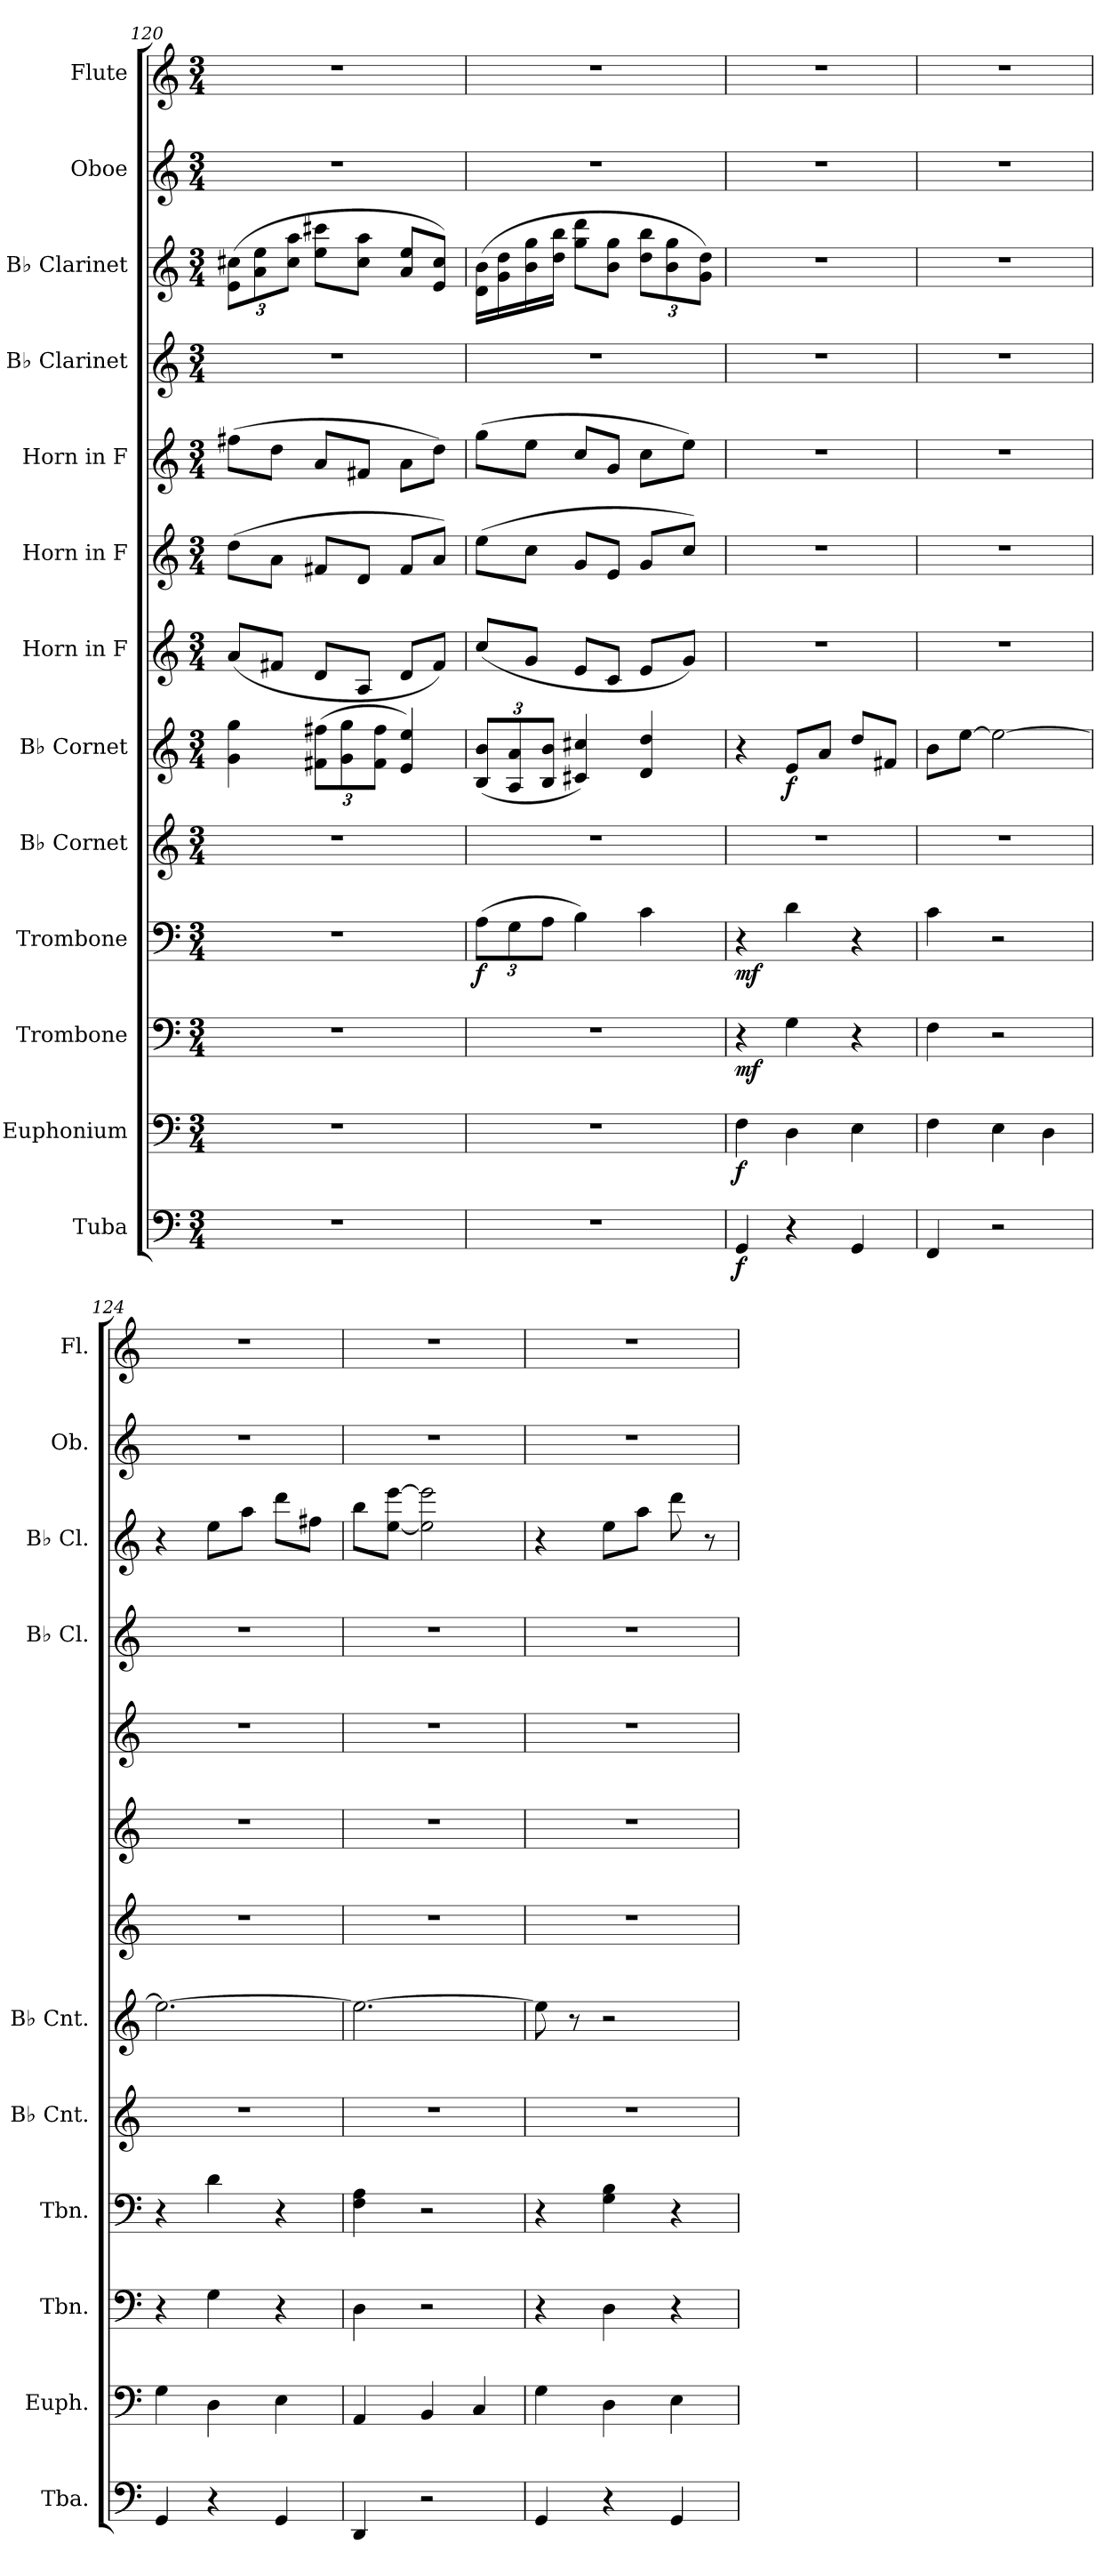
**kern	**dynam	**kern	**dynam	**kern	**dynam	**kern	**dynam	**kern	**kern	**dynam	**kern	**kern	**kern	**kern	**kern	**kern	**kern
*part13	*part13	*part12	*part12	*part11	*part11	*part10	*part10	*part9	*part8	*part8	*part7	*part6	*part5	*part4	*part3	*part2	*part1
*staff13	*staff13	*staff12	*staff12	*staff11	*staff11	*staff10	*staff10	*staff9	*staff8	*staff8	*staff7	*staff6	*staff5	*staff4	*staff3	*staff2	*staff1
*I"Tuba	*	*I"Euphonium	*	*I"Trombone	*	*I"Trombone	*	*I"B♭ Cornet	*I"B♭ Cornet	*	*I"Horn in F	*I"Horn in F	*I"Horn in F	*I"B♭ Clarinet	*I"B♭ Clarinet	*I"Oboe	*I"Flute
*I'Tba.	*	*I'Euph.	*	*I'Tbn.	*	*I'Tbn.	*	*I'B♭ Cnt.	*I'B♭ Cnt.	*	*	*	*	*I'B♭ Cl.	*I'B♭ Cl.	*I'Ob.	*I'Fl.
!!LO:PB:g=z
*clefF4	*	*clefF4	*	*clefF4	*	*clefF4	*	*clefG2	*clefG2	*	*clefG2	*clefG2	*clefG2	*clefG2	*clefG2	*clefG2	*clefG2
*	*	*	*	*	*	*	*	*ITrd1c2	*ITrd1c2	*	*ITrd4c7	*ITrd4c7	*ITrd4c7	*ITrd1c2	*ITrd1c2	*	*
*k[]	*	*k[]	*	*k[]	*	*k[]	*	*k[b-e-]	*k[b-e-]	*	*k[b-]	*k[b-]	*k[b-]	*k[b-e-]	*k[b-e-]	*k[]	*k[]
*M3/4	*	*M3/4	*	*M3/4	*	*M3/4	*	*M3/4	*M3/4	*	*M3/4	*M3/4	*M3/4	*M3/4	*M3/4	*M3/4	*M3/4
*	*	*	*	*	*	*	*	*	*	*	*	*	*	*	*Xbrackettup	*	*
=120	=120	=120	=120	=120	=120	=120	=120	=120	=120	=120	=120	=120	=120	=120	=120	=120	=120
2.r	.	2.r	.	2.r	.	2.r	.	2.r	4f\ 4ff\	.	(8d/L	(8g\L	(8bn\L	2.r	(12d\ 12bn\L	2.r	2.r
.	.	.	.	.	.	.	.	.	.	.	.	.	.	.	12g\ 12dd\	.	.
.	.	.	.	.	.	.	.	.	.	.	8Bn/J	8d\J	8g\J	.	.	.	.
.	.	.	.	.	.	.	.	.	.	.	.	.	.	.	12b\ 12gg\J	.	.
*	*	*	*	*	*	*	*	*	*Xbrackettup	*	*	*	*	*	*	*	*
.	.	.	.	.	.	.	.	.	(12en\ 12een\L	.	8G/L	8Bn/L	8d/L	.	8dd\ 8bbn\L	.	.
.	.	.	.	.	.	.	.	.	12f\ 12ff\	.	.	.	.	.	.	.	.
.	.	.	.	.	.	.	.	.	.	.	8D/J	8G/J	8Bn/J	.	8b\ 8gg\J	.	.
.	.	.	.	.	.	.	.	.	12e\ 12ee\J	.	.	.	.	.	.	.	.
.	.	.	.	.	.	.	.	.	4d/ 4dd/)	.	8G/L	8B/L	8d\L	.	8g/ 8dd/L	.	.
.	.	.	.	.	.	.	.	.	.	.	8B/J)	8d/J)	8g\J)	.	8d/ 8b/J)	.	.
=121	=121	=121	=121	=121	=121	=121	=121	=121	=121	=121	=121	=121	=121	=121	=121	=121	=121
*	*	*	*	*	*	*Xbrackettup	*	*	*	*	*	*	*	*	*	*	*
!	!	!	!	!	!	!	!LO:DY:b	!	!	!	!	!	!	!	!	!	!
2.r	.	2.r	.	2.r	.	(12A\L	f	2.r	(12A/ 12a/L	.	(8f/L	(8a\L	(8cc\L	2.r	(16c\ 16a\LL	2.r	2.r
.	.	.	.	.	.	.	.	.	.	.	.	.	.	.	16f\ 16cc\	.	.
.	.	.	.	.	.	12G\	.	.	12G/ 12g/	.	.	.	.	.	.	.	.
.	.	.	.	.	.	.	.	.	.	.	8c/J	8f\J	8a\J	.	16a\ 16ff\	.	.
.	.	.	.	.	.	12A\J	.	.	12A/ 12a/J	.	.	.	.	.	.	.	.
.	.	.	.	.	.	.	.	.	.	.	.	.	.	.	16cc\ 16aa\JJ	.	.
.	.	.	.	.	.	4B\)	.	.	4Bn/ 4bn/)	.	8A/L	8c/L	8f/L	.	8ff\ 8ccc\L	.	.
.	.	.	.	.	.	.	.	.	.	.	8F/J	8A/J	8c/J	.	8a\ 8ff\J	.	.
.	.	.	.	.	.	4c\	.	.	4c/ 4cc/	.	8A/L	8c/L	8f\L	.	12cc\ 12aa\L	.	.
.	.	.	.	.	.	.	.	.	.	.	.	.	.	.	12a\ 12ff\	.	.
.	.	.	.	.	.	.	.	.	.	.	8c/J)	8f/J)	8a\J)	.	.	.	.
.	.	.	.	.	.	.	.	.	.	.	.	.	.	.	12f\ 12cc\J)	.	.
=122	=122	=122	=122	=122	=122	=122	=122	=122	=122	=122	=122	=122	=122	=122	=122	=122	=122
*	*	*	*	*	*	*	*	*	*	*	*	*	*	*	*	*	*MM170
!	!LO:DY:b	!	!LO:DY:b	!	!LO:DY:b	!	!LO:DY:b	!	!	!	!	!	!	!	!	!	!
4GG/	f	4F\	f	4r	mf	4r	mf	2.r	4r	.	2.r	2.r	2.r	2.r	2.r	2.r	2.r
!	!	!	!	!	!	!	!	!	!	!LO:DY:b	!	!	!	!	!	!	!
4r	.	4D\	.	4G\	.	4d\	.	.	8d/L	f	.	.	.	.	.	.	.
.	.	.	.	.	.	.	.	.	8g/J	.	.	.	.	.	.	.	.
4GG/	.	4E\	.	4r	.	4r	.	.	8cc/L	.	.	.	.	.	.	.	.
.	.	.	.	.	.	.	.	.	8en/J	.	.	.	.	.	.	.	.
=123	=123	=123	=123	=123	=123	=123	=123	=123	=123	=123	=123	=123	=123	=123	=123	=123	=123
4FF/	.	4F\	.	4F\	.	4c\	.	2.r	8a\L	.	2.r	2.r	2.r	2.r	2.r	2.r	2.r
.	.	.	.	.	.	.	.	.	[8dd\J	.	.	.	.	.	.	.	.
2r	.	4E\	.	2r	.	2r	.	.	2dd\_	.	.	.	.	.	.	.	.
.	.	4D\	.	.	.	.	.	.	.	.	.	.	.	.	.	.	.
=124	=124	=124	=124	=124	=124	=124	=124	=124	=124	=124	=124	=124	=124	=124	=124	=124	=124
4GG/	.	4G\	.	4r	.	4r	.	2.r	2.dd\_	.	2.r	2.r	2.r	2.r	4r	2.r	2.r
4r	.	4D\	.	4G\	.	4d\	.	.	.	.	.	.	.	.	8dd\L	.	.
.	.	.	.	.	.	.	.	.	.	.	.	.	.	.	8gg\J	.	.
4GG/	.	4E\	.	4r	.	4r	.	.	.	.	.	.	.	.	8ccc\L	.	.
.	.	.	.	.	.	.	.	.	.	.	.	.	.	.	8een\J	.	.
!!LO:PB:g=z
=125	=125	=125	=125	=125	=125	=125	=125	=125	=125	=125	=125	=125	=125	=125	=125	=125	=125
4DD/	.	4AA/	.	4D\	.	4F\ 4A\	.	2.r	2.dd\_	.	2.r	2.r	2.r	2.r	8aa\L	2.r	2.r
.	.	.	.	.	.	.	.	.	.	.	.	.	.	.	[8dd\ [8ddd\J	.	.
2r	.	4BB/	.	2r	.	2r	.	.	.	.	.	.	.	.	2dd\] 2ddd\]	.	.
.	.	4C/	.	.	.	.	.	.	.	.	.	.	.	.	.	.	.
=126	=126	=126	=126	=126	=126	=126	=126	=126	=126	=126	=126	=126	=126	=126	=126	=126	=126
4GG/	.	4G\	.	4r	.	4r	.	2.r	8dd\]	.	2.r	2.r	2.r	2.r	4r	2.r	2.r
.	.	.	.	.	.	.	.	.	8r	.	.	.	.	.	.	.	.
4r	.	4D\	.	4D\	.	4G\ 4B\	.	.	2r	.	.	.	.	.	8dd\L	.	.
.	.	.	.	.	.	.	.	.	.	.	.	.	.	.	8gg\J	.	.
4GG/	.	4E\	.	4r	.	4r	.	.	.	.	.	.	.	.	8ccc\	.	.
.	.	.	.	.	.	.	.	.	.	.	.	.	.	.	8r	.	.
=	=	=	=	=	=	=	=	=	=	=	=	=	=	=	=	=	=
*-	*-	*-	*-	*-	*-	*-	*-	*-	*-	*-	*-	*-	*-	*-	*-	*-	*-
